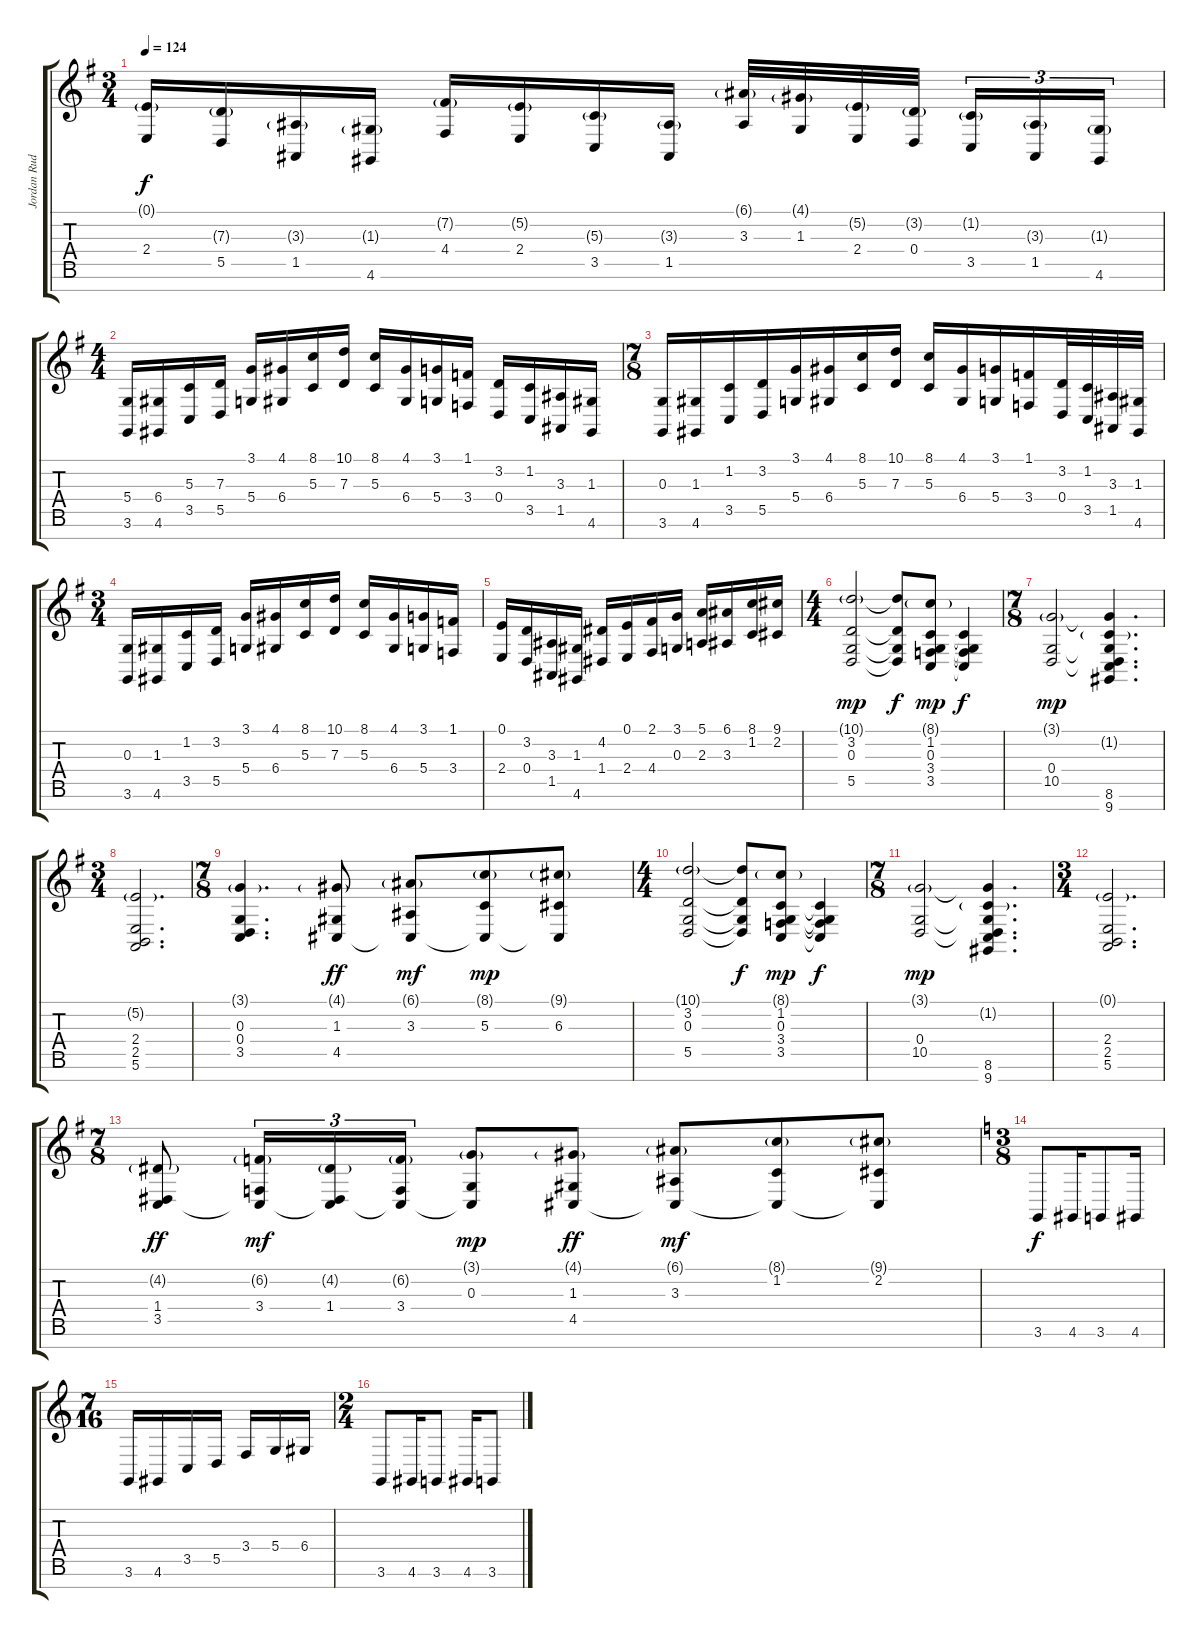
\track ("Jordan Rudess - Keyboards" "Jordan Rud") {instrument synthstrings2}
\staff {score tabs}
\tuning (E4 B3 G3 D3 A2 E2 B1) {hide}
\ts (3 4)
\tempo 124
\clef g2
\ks g
(0.1{g} 2.4).16{dy f} (7.3{g} 5.5).16 (3.3{g} 1.5).16 (1.3{g} 4.6).16 (7.2{g} 4.4).16 (5.2{g} 2.4).16 (5.3{g} 3.5).16 (3.3{g} 1.5).16 (6.1{g} 3.3).32 (4.1{g} 1.3).32 (5.2{g} 2.4).32 (3.2{g} 0.4).32{beam splitsecondary} (1.2{g} 3.5).16{tu (3 2)} (3.3{g} 1.5).16{tu (3 2)} (1.3{g} 4.6).16{tu (3 2)} |
\ts (4 4)
(5.4 3.6).16 (6.4 4.6).16 (5.3 3.5).16 (7.3 5.5).16 (3.1 5.4).16 (4.1 6.4).16 (8.1 5.3).16 (10.1 7.3).16 (8.1 5.3).16 (4.1 6.4).16 (3.1 5.4).16 (1.1 3.4).16 (3.2 0.4).16 (1.2 3.5).16 (3.3 1.5).16 (1.3 4.6).16 |
\ts (7 8)
(0.3 3.6).16 (1.3 4.6).16 (1.2 3.5).16 (3.2 5.5).16 (3.1 5.4).16 (4.1 6.4).16 (8.1 5.3).16 (10.1 7.3).16 (8.1 5.3).16 (4.1 6.4).16 (3.1 5.4).16 (1.1 3.4).16 (3.2 0.4).32 (1.2 3.5).32 (3.3 1.5).32 (1.3 4.6).32 |
\ts (3 4)
(0.3 3.6).16 (1.3 4.6).16 (1.2 3.5).16 (3.2 5.5).16 (3.1 5.4).16 (4.1 6.4).16 (8.1 5.3).16 (10.1 7.3).16 (8.1 5.3).16 (4.1 6.4).16 (3.1 5.4).16 (1.1 3.4).16 |
(0.1 2.4).16 (3.2 0.4).16 (3.3 1.5).16 (1.3 4.6).16 (4.2 1.4).16 (0.1 2.4).16 (2.1 4.4).16 (3.1 0.3).16 (5.1 2.3).16 (6.1 3.3).16 (8.1 1.2).16 (9.1 2.2).16 |
\ts (4 4)
(10.1{g} 3.2 0.3 5.5).2{dy mp volume 10} (10.1{t} 3.2{t} 0.3{t} 5.5{t}).8{dy f} (8.1{g} 1.2 0.3 3.4 3.5).8{dy mp} (1.2{t} 0.3{t} 3.4{t} 3.5{t}).4{dy f} |
\ts (7 8)
(3.1{g} 0.4 10.5).2{dy mp} (3.1{t} 1.2{g} 0.4{t} 10.5{t} 8.6 9.7).4{d} |
\ts (3 4)
(5.2{g} 2.4 2.5 5.6).2{d} |
\ts (7 8)
(3.1{g} 0.3 0.4 3.5).4{d} (4.1{g} 1.3 4.5).8{dy ff} (6.1{g} 3.3 4.5{t}).8{dy mf} (8.1{g} 5.3 4.5{t}).8{dy mp} (9.1{g} 6.3 4.5{t}).8 |
\ts (4 4)
(10.1{g} 3.2 0.3 5.5).2 (10.1{t} 3.2{t} 0.3{t} 5.5{t}).8{dy f} (8.1{g} 1.2 0.3 3.4 3.5).8{dy mp} (1.2{t} 0.3{t} 3.4{t} 3.5{t}).4{dy f} |
\ts (7 8)
(3.1{g} 0.4 10.5).2{dy mp} (3.1{t} 1.2{g} 0.4{t} 10.5{t} 8.6 9.7).4{d} |
\ts (3 4)
(0.1{g} 2.4 2.5 5.6).2{d} |
\ts (7 8)
(4.2{g} 1.4 3.5).8{dy ff} (6.2{g} 3.4 3.5{t}).16{tu (3 2) dy mf} (4.2{g} 1.4 3.5{t}).16{tu (3 2)} (6.2{g} 3.4 3.5{t}).16{tu (3 2)} (3.1{g} 0.3 3.5{t}).8{dy mp} (4.1{g} 1.3 4.5).8{dy ff} (6.1{g} 3.3 4.5{t}).8{dy mf} (8.1{g} 1.2 4.5{t}).8 (9.1{g} 2.2 4.5{t}).8 |
\ts (3 8)
\ks c
3.6.8{dy f volume 10 instrument lead2sawtooth} 4.6.16 3.6.8 4.6.16 |
\ts (7 16)
3.6.16 4.6.16 3.5.16 5.5.16 3.4.16 5.4.16 6.4.16 |
\ts (2 4)
3.6.8 4.6.16 3.6.8 4.6.16 3.6.8
